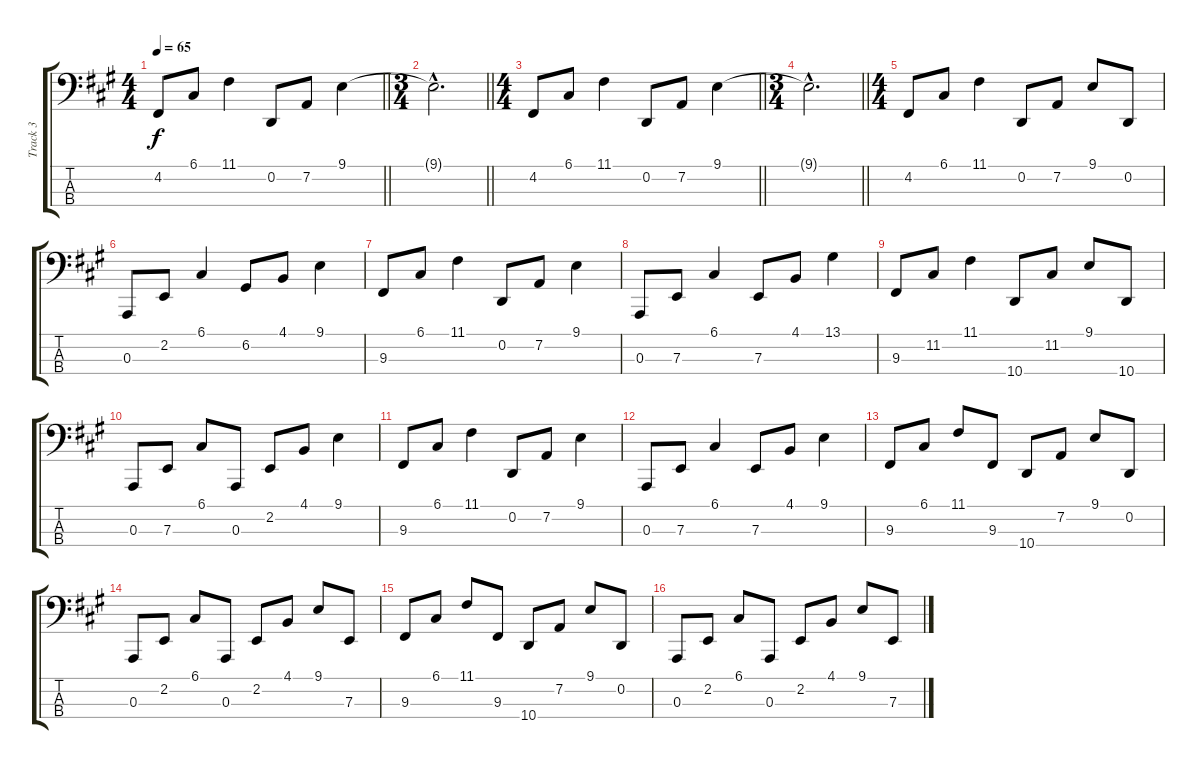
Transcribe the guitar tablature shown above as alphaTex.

\track ("Track 3" "Track 3") {instrument acousticgrandpiano}
\staff {score tabs}
\tuning (G2 D2 A1 E1) {hide}
\ts (4 4)
\tempo 65
\clef f4
\barLineRight lightlight
\ks a
4.2.8{dy f instrument acousticgrandpiano} 6.1.8 11.1.4 0.2.8 7.2.8 9.1.4 |
\ts (3 4)
\barLineRight lightlight
9.1{hac t}.2{d} |
\ts (4 4)
\barLineRight lightlight
4.2.8 6.1.8 11.1.4 0.2.8 7.2.8 9.1.4 |
\ts (3 4)
\barLineRight lightlight
9.1{hac t}.2{d} |
\ts (4 4)
4.2.8 6.1.8 11.1.4 0.2.8 7.2.8 9.1.8 0.2.8 |
0.3.8 2.2.8 6.1.4 6.2.8 4.1.8 9.1.4 |
9.3.8 6.1.8 11.1.4 0.2.8 7.2.8 9.1.4 |
0.3.8 7.3.8 6.1.4 7.3.8 4.1.8 13.1.4 |
9.3.8 11.2.8 11.1.4 10.4.8 11.2.8 9.1.8 10.4.8 |
0.3.8 7.3.8 6.1.8 0.3.8 2.2.8 4.1.8 9.1.4 |
9.3.8 6.1.8 11.1.4 0.2.8 7.2.8 9.1.4 |
0.3.8 7.3.8 6.1.4 7.3.8 4.1.8 9.1.4 |
9.3.8 6.1.8 11.1.8 9.3.8 10.4.8 7.2.8 9.1.8 0.2.8 |
0.3.8 2.2.8 6.1.8 0.3.8 2.2.8 4.1.8 9.1.8 7.3.8 |
9.3.8 6.1.8 11.1.8 9.3.8 10.4.8 7.2.8 9.1.8 0.2.8 |
0.3.8 2.2.8 6.1.8 0.3.8 2.2.8 4.1.8 9.1.8 7.3.8
